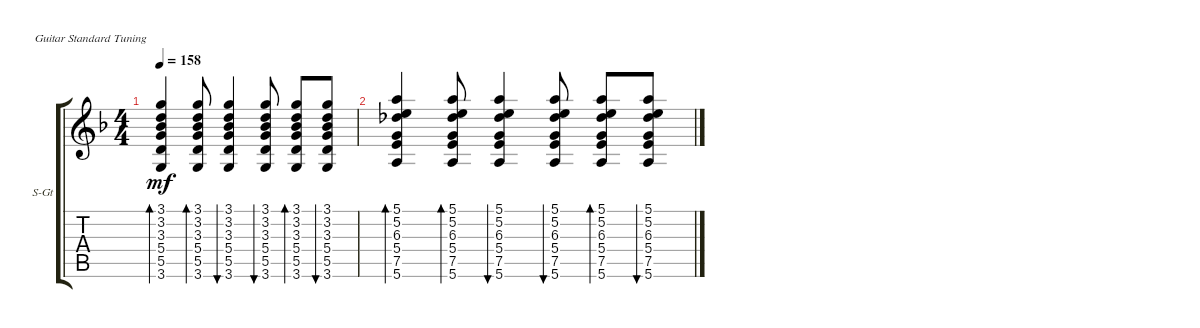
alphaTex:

\defaultSystemsLayout 4
\bracketExtendMode groupsimilarinstruments
\firstSystemTrackNameOrientation horizontal
\otherSystemsTrackNameOrientation horizontal
\track ("Steel Guitar" "S-Gt") {instrument acousticguitarsteel}
\staff {score tabs}
\tuning (E4 B3 G3 D3 A2 E2)
\ts (4 4)
\tempo 158
\clef g2
\ks dminor
(3.6 5.5 5.4 3.3 3.2 3.1).4{bd 30 dy mf} (3.6 5.5 5.4 3.3 3.2 3.1).8{bd 30} (3.6 5.5 5.4 3.3 3.2 3.1).4{bu 30} (3.6 5.5 5.4 3.3 3.2 3.1).8{bu 30} (3.6 5.5 5.4 3.3 3.2 3.1).8{bd 30} (3.6 5.5 5.4 3.3 3.2 3.1).8{bu 30} |
(5.1 5.2 6.3 5.4 7.5 5.6).4{bd 30} (5.1 5.2 6.3 5.4 7.5 5.6).8{bd 30} (5.1 5.2 6.3 5.4 7.5 5.6).4{bu 30} (5.1 5.2 6.3 5.4 7.5 5.6).8{bu 30} (5.1 5.2 6.3 5.4 7.5 5.6).8{bd 30} (5.1 5.2 6.3 5.4 7.5 5.6).8{bu 30}
